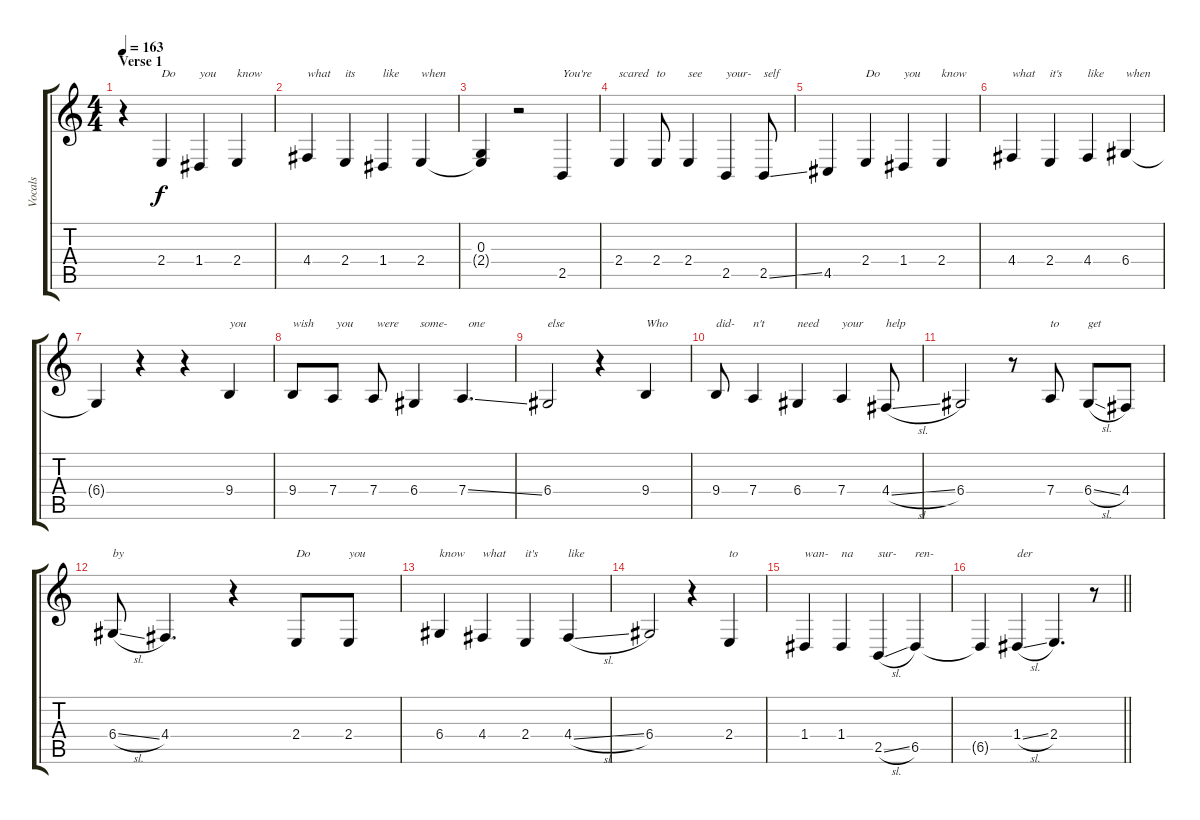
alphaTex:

\track ("Vocals" "Vocals") {instrument lead1square}
\staff {score tabs}
\tuning (E4 B3 G3 D3 A2 E2) {hide}
\ts (4 4)
\section ("" "Verse 1")
\tempo 163
\clef g2
\ks c
r.4{dy f} 2.4.4{txt "Do"} 1.4.4{txt "you"} 2.4.4{txt "know"} |
4.4.4{txt "what"} 2.4.4{txt "its"} 1.4.4{txt "like"} 2.4.4{txt "when"} |
(0.3 2.4{t}).4 r.2 2.5.4{txt "You're"} |
2.4.4{txt "scared"} 2.4.8{txt "to"} 2.4.4{txt "see"} 2.5.4{txt "your-"} 2.5{ss}.8{txt "self"} |
4.5.4 2.4.4{txt "Do"} 1.4.4{txt "you"} 2.4.4{txt "know"} |
4.4.4{txt "what"} 2.4.4{txt "it's"} 4.4.4{txt "like"} 6.4.4{txt "when "} |
6.4{t}.4 r.4 r.4 9.4.4{txt "you"} |
9.4.8{txt "wish"} 7.4.8{txt " you"} 7.4.8{txt " were"} 6.4.4{txt "  some-"} 7.4{ss}.4{d txt "  one"} |
6.4.2{txt "else"} r.4 9.4.4{txt "Who"} |
9.4.8{txt "did-"} 7.4.4{txt "n't"} 6.4.4{txt "need"} 7.4.4{txt "your"} 4.4{sl}.8{txt "help"} |
6.4.2 r.8 7.4.8{txt "to"} 6.4{sl}.8{txt "get"} 4.4.8 |
6.4{sl}.8{txt "by"} 4.4.4{d} r.4 2.4.8{txt "Do"} 2.4.8{txt "you"} |
6.4.4{txt "know"} 4.4.4{txt "what"} 2.4.4{txt "it's"} 4.4{sl}.4{txt "like"} |
6.4.2 r.4 2.4.4{txt "to"} |
1.4.4{txt "wan-"} 1.4.4{txt "na"} 2.5{sl}.4{txt "sur-"} 6.5.4{txt "ren-"} |
\barLineRight lightlight
6.5{t}.4 1.4{sl}.4{txt "der"} 2.4.4{d} r.8
